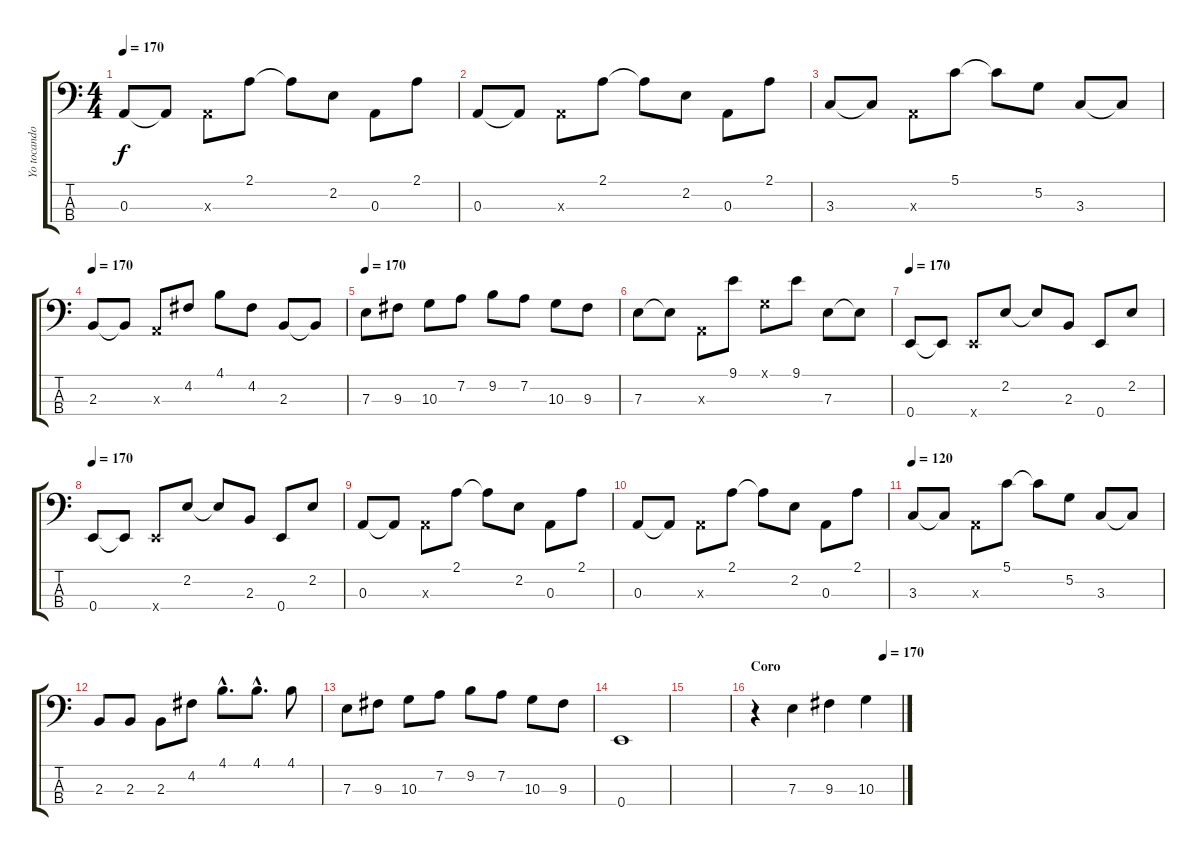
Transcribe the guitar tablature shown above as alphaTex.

\track ("Yo tocando bajo con los dedos." "Yo tocando") {instrument electricbassfinger}
\staff {score tabs}
\tuning (G2 D2 A1 E1) {hide}
\ts (4 4)
\tempo 170
\clef f4
\ks c
0.3.8{dy f} 0.3{t}.8 0.3{x}.8 2.1.8 2.1{t}.8 2.2.8 0.3.8 2.1.8 |
0.3.8 0.3{t}.8 0.3{x}.8 2.1.8 2.1{t}.8 2.2.8 0.3.8 2.1.8 |
3.3.8 3.3{t}.8 0.3{x}.8 5.1.8 5.1{t}.8 5.2.8 3.3.8 3.3{t}.8 |
\tempo 170
2.3.8 2.3{t}.8 0.3{x}.8 4.2.8 4.1.8 4.2.8 2.3.8 2.3{t}.8 |
\tempo 170
7.3.8 9.3.8 10.3.8 7.2.8 9.2.8 7.2.8 10.3.8 9.3.8 |
7.3.8 7.3{t}.8 0.3{x}.8 9.1.8 0.1{x}.8 9.1.8 7.3.8 7.3{t}.8 |
\tempo 170
0.4.8 0.4{t}.8 0.4{x}.8 2.2.8 2.2{t}.8 2.3.8 0.4.8 2.2.8 |
\tempo 170
0.4.8 0.4{t}.8 0.4{x}.8 2.2.8 2.2{t}.8 2.3.8 0.4.8 2.2.8 |
0.3.8 0.3{t}.8 0.3{x}.8 2.1.8 2.1{t}.8 2.2.8 0.3.8 2.1.8 |
0.3.8 0.3{t}.8 0.3{x}.8 2.1.8 2.1{t}.8 2.2.8 0.3.8 2.1.8 |
\tempo 120
3.3.8 3.3{t}.8 0.3{x}.8 5.1.8 5.1{t}.8 5.2.8 3.3.8 3.3{t}.8 |
2.3.8 2.3.8 2.3.8 4.2.8 4.1{hac}.8{d} 4.1{hac}.8{d} 4.1.8 |
7.3.8 9.3.8 10.3.8 7.2.8 9.2.8 7.2.8 10.3.8 9.3.8 |
0.4.1 |
|
\section ("" "Coro")
\tempo (170 0.875)
r.4 7.3.4 9.3.4 10.3.4
